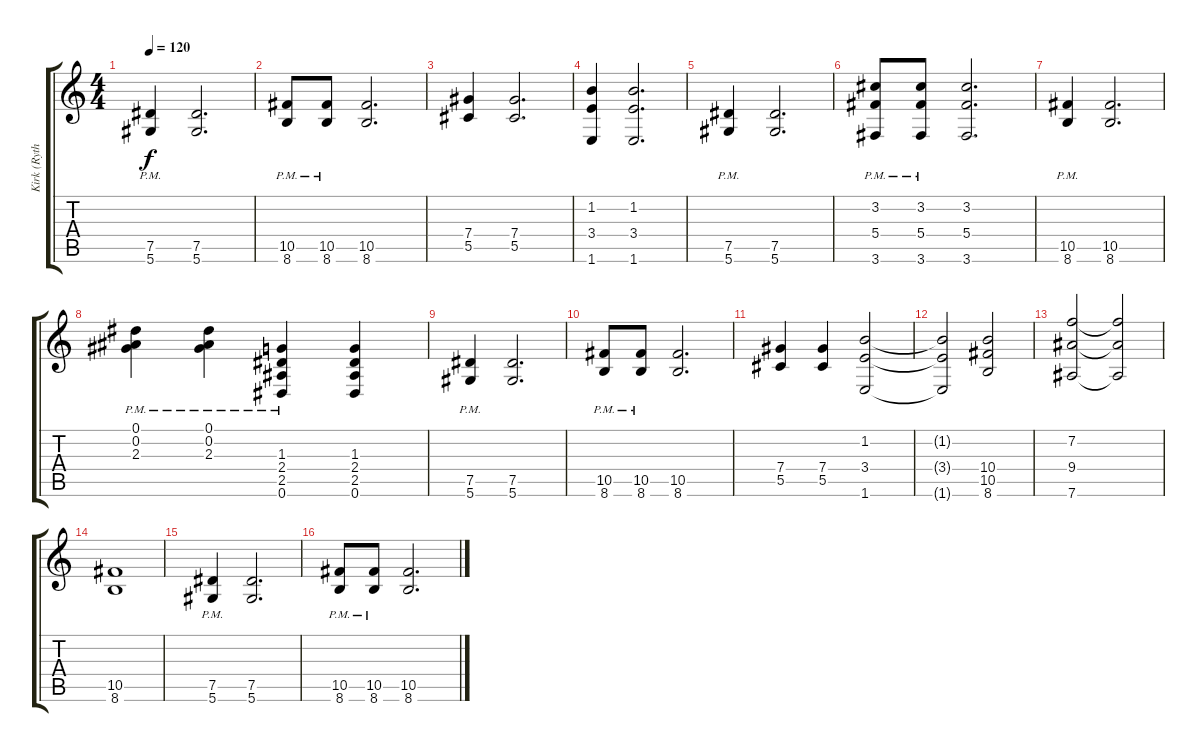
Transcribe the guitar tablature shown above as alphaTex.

\track ("Kirk (Rythm)" "Kirk (Ryth") {instrument acousticguitarnylon}
\staff {score tabs}
\tuning (Eb4 Bb3 Gb3 Db3 Ab2 Eb2) {hide}
\ts (4 4)
\tempo 120
\clef g2
\ks c
(7.5 5.6{pm}).4{dy f instrument distortionguitar} (7.5 5.6).2{d} |
(10.5 8.6{pm}).8 (10.5 8.6{pm}).8 (10.5 8.6).2{d} |
(7.4 5.5).4 (7.4 5.5).2{d} |
(1.2 3.4 1.6).4 (1.2 3.4 1.6).2{d} |
(7.5 5.6{pm}).4{instrument distortionguitar} (7.5 5.6).2{d} |
(3.2{pm} 5.4{pm} 3.6{pm}).8 (3.2{pm} 5.4{pm} 3.6{pm}).8 (3.2 5.4 3.6).2{d} |
(10.5 8.6{pm}).4 (10.5 8.6).2{d} |
(0.1{pm} 0.2{pm} 2.3{pm}).4 (0.1{pm} 0.2{pm} 2.3{pm}).4 (1.3 2.4 2.5 0.6{pm}).4 (1.3 2.4 2.5 0.6).4 |
(7.5 5.6{pm}).4{instrument distortionguitar} (7.5 5.6).2{d} |
(10.5 8.6{pm}).8 (10.5 8.6{pm}).8 (10.5 8.6).2{d} |
(7.4 5.5).4 (7.4 5.5).4 (1.2 3.4 1.6).2 |
(1.2{t} 3.4{t} 1.6{t}).2 (10.4 10.5 8.6).2 |
(7.2 9.4 7.6).2 (7.2{t} 9.4{t} 7.6{t}).2 |
(10.5 8.6).1 |
(7.5 5.6{pm}).4{instrument distortionguitar} (7.5 5.6).2{d} |
(10.5 8.6{pm}).8 (10.5 8.6{pm}).8 (10.5 8.6).2{d}
